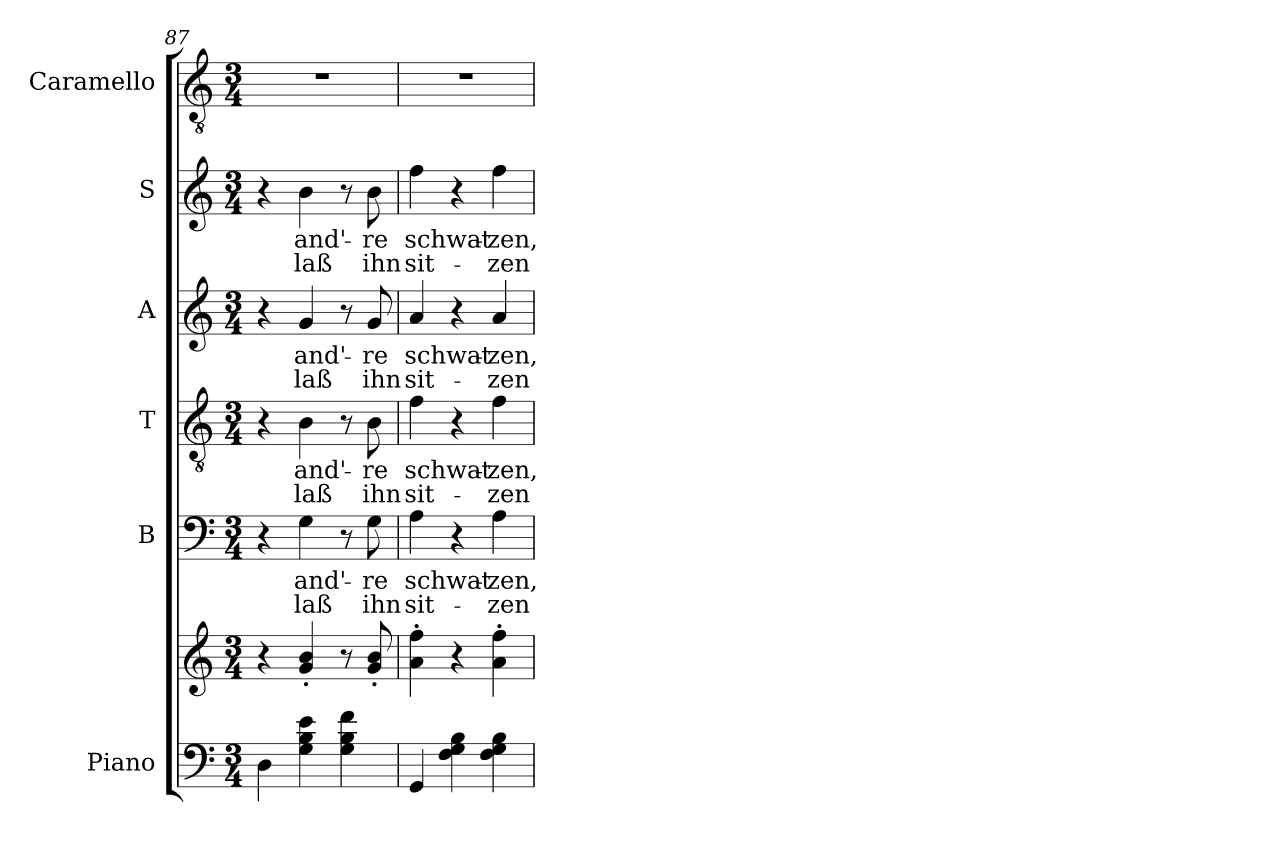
**kern	**kern	**kern	**text	**text	**kern	**text	**text	**kern	**text	**text	**kern	**text	**text	**kern
*part6	*part6	*part5	*part5	*part5	*part4	*part4	*part4	*part3	*part3	*part3	*part2	*part2	*part2	*part1
*staff7	*staff6	*staff5	*staff5	*staff5	*staff4	*staff4	*staff4	*staff3	*staff3	*staff3	*staff2	*staff2	*staff2	*staff1
*I"Piano	*	*I"B	*	*	*I"T	*	*	*I"A	*	*	*I"S	*	*	*I"Caramello
*I'Pno	*	*I'B	*	*	*I'T	*	*	*I'A	*	*	*I'S	*	*	*
*clefF4	*clefG2	*clefF4	*	*	*clefGv2	*	*	*clefG2	*	*	*clefG2	*	*	*clefGv2
*k[]	*k[]	*k[]	*	*	*k[]	*	*	*k[]	*	*	*k[]	*	*	*k[]
*M3/4	*M3/4	*M3/4	*	*	*M3/4	*	*	*M3/4	*	*	*M3/4	*	*	*M3/4
=87	=87	=87	=87	=87	=87	=87	=87	=87	=87	=87	=87	=87	=87	=87
4D\	4r	4r	.	.	4r	.	.	4r	.	.	4r	.	.	2.r
!	!	!	!LO:LY:b	!LO:LY:b	!	!LO:LY:b	!LO:LY:b	!	!LO:LY:b	!LO:LY:b	!	!LO:LY:b	!LO:LY:b	!
4G\ 4B\ 4e\	4g/' 4b/'	4G\	and'-	laß	4B\	and'-	laß	4g/	and'-	laß	4b\	and'-	laß	.
4G\ 4B\ 4f\	8r	8r	.	.	8r	.	.	8r	.	.	8r	.	.	.
!	!	!	!LO:LY:b	!LO:LY:b	!	!LO:LY:b	!LO:LY:b	!	!LO:LY:b	!LO:LY:b	!	!LO:LY:b	!LO:LY:b	!
.	8g/' 8b/'	8G\	-re	ihn	8B\	-re	ihn	8g/	-re	ihn	8b\	-re	ihn	.
=88	=88	=88	=88	=88	=88	=88	=88	=88	=88	=88	=88	=88	=88	=88
!	!	!	!LO:LY:b	!LO:LY:b	!	!LO:LY:b	!LO:LY:b	!	!LO:LY:b	!LO:LY:b	!	!LO:LY:b	!LO:LY:b	!
4GG/	4a\' 4ff\'	4A\	schwat-	sit-	4f\	schwat-	sit-	4a/	schwat-	sit-	4ff\	schwat-	sit-	2.r
4F\ 4G\ 4B\	4r	4r	.	.	4r	.	.	4r	.	.	4r	.	.	.
!	!	!	!LO:LY:b	!LO:LY:b	!	!LO:LY:b	!LO:LY:b	!	!LO:LY:b	!LO:LY:b	!	!LO:LY:b	!LO:LY:b	!
4F\ 4G\ 4B\	4a\' 4ff\'	4A\	-zen,	-zen	4f\	-zen,	-zen	4a/	-zen,	-zen	4ff\	-zen,	-zen	.
=	=	=	=	=	=	=	=	=	=	=	=	=	=	=
*-	*-	*-	*-	*-	*-	*-	*-	*-	*-	*-	*-	*-	*-	*-
